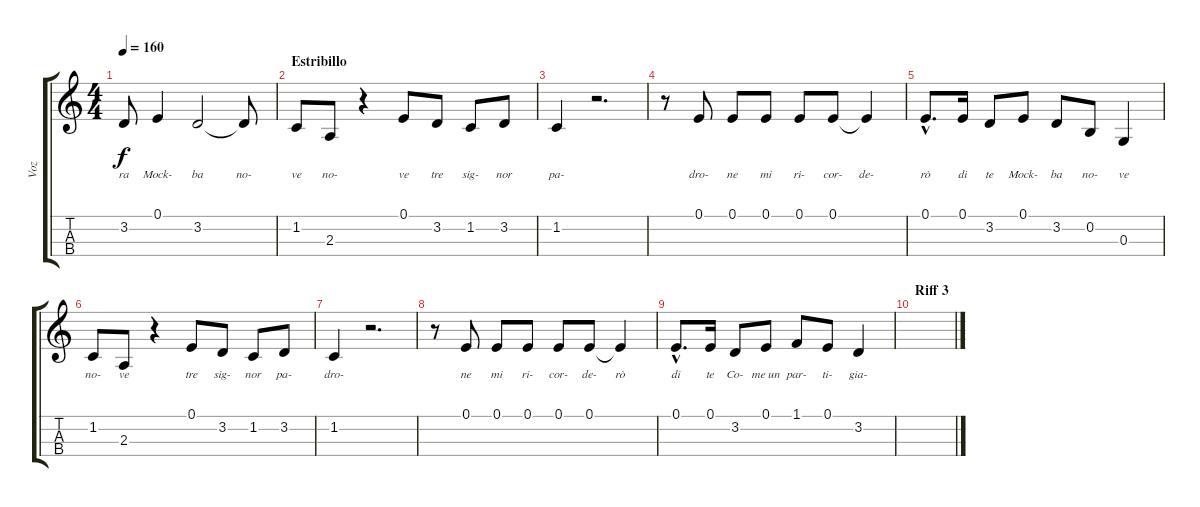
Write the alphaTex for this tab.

\track ("Voz" "Voz") {instrument piccolo}
\staff {score tabs}
\tuning (E4 B3 G3 D3) {hide}
\ts (4 4)
\tempo 160
\clef g2
\ks c
3.2.8{lyrics (0 "ra") lyrics (1 "") lyrics (2 "") lyrics (3 "") lyrics (4 "") dy f} 0.1.4{lyrics (0 "Mock-") lyrics (1 "") lyrics (2 "") lyrics (3 "") lyrics (4 "")} 3.2.2{lyrics (0 "ba") lyrics (1 "") lyrics (2 "") lyrics (3 "") lyrics (4 "")} 3.2{t}.8{lyrics (0 "no-") lyrics (1 "") lyrics (2 "") lyrics (3 "") lyrics (4 "")} |
\section ("" "Estribillo")
1.2.8{lyrics (0 "ve") lyrics (1 "") lyrics (2 "") lyrics (3 "") lyrics (4 "")} 2.3.8{lyrics (0 "no-") lyrics (1 "") lyrics (2 "") lyrics (3 "") lyrics (4 "")} r.4 0.1.8{lyrics (0 "ve") lyrics (1 "") lyrics (2 "") lyrics (3 "") lyrics (4 "")} 3.2.8{lyrics (0 "tre") lyrics (1 "") lyrics (2 "") lyrics (3 "") lyrics (4 "")} 1.2.8{lyrics (0 "sig-") lyrics (1 "") lyrics (2 "") lyrics (3 "") lyrics (4 "")} 3.2.8{lyrics (0 "nor") lyrics (1 "") lyrics (2 "") lyrics (3 "") lyrics (4 "")} |
1.2.4{lyrics (0 "pa-") lyrics (1 "") lyrics (2 "") lyrics (3 "") lyrics (4 "")} r.2{d} |
r.8 0.1.8{lyrics (0 "dro-") lyrics (1 "") lyrics (2 "") lyrics (3 "") lyrics (4 "")} 0.1.8{lyrics (0 "ne") lyrics (1 "") lyrics (2 "") lyrics (3 "") lyrics (4 "")} 0.1.8{lyrics (0 "mi") lyrics (1 "") lyrics (2 "") lyrics (3 "") lyrics (4 "")} 0.1.8{lyrics (0 "ri-") lyrics (1 "") lyrics (2 "") lyrics (3 "") lyrics (4 "")} 0.1.8{lyrics (0 "cor-") lyrics (1 "") lyrics (2 "") lyrics (3 "") lyrics (4 "")} 0.1{t}.4{lyrics (0 "de-") lyrics (1 "") lyrics (2 "") lyrics (3 "") lyrics (4 "")} |
0.1{hac}.8{d lyrics (0 "rò") lyrics (1 "") lyrics (2 "") lyrics (3 "") lyrics (4 "")} 0.1.16{lyrics (0 "di") lyrics (1 "") lyrics (2 "") lyrics (3 "") lyrics (4 "")} 3.2.8{lyrics (0 "te") lyrics (1 "") lyrics (2 "") lyrics (3 "") lyrics (4 "")} 0.1.8{lyrics (0 "Mock-") lyrics (1 "") lyrics (2 "") lyrics (3 "") lyrics (4 "")} 3.2.8{lyrics (0 "ba") lyrics (1 "") lyrics (2 "") lyrics (3 "") lyrics (4 "")} 0.2.8{lyrics (0 "no-") lyrics (1 "") lyrics (2 "") lyrics (3 "") lyrics (4 "")} 0.3.4{lyrics (0 "ve") lyrics (1 "") lyrics (2 "") lyrics (3 "") lyrics (4 "")} |
1.2.8{lyrics (0 "no-") lyrics (1 "") lyrics (2 "") lyrics (3 "") lyrics (4 "")} 2.3.8{lyrics (0 "ve") lyrics (1 "") lyrics (2 "") lyrics (3 "") lyrics (4 "")} r.4 0.1.8{lyrics (0 "tre") lyrics (1 "") lyrics (2 "") lyrics (3 "") lyrics (4 "")} 3.2.8{lyrics (0 "sig-") lyrics (1 "") lyrics (2 "") lyrics (3 "") lyrics (4 "")} 1.2.8{lyrics (0 "nor") lyrics (1 "") lyrics (2 "") lyrics (3 "") lyrics (4 "")} 3.2.8{lyrics (0 "pa-") lyrics (1 "") lyrics (2 "") lyrics (3 "") lyrics (4 "")} |
1.2.4{lyrics (0 "dro-") lyrics (1 "") lyrics (2 "") lyrics (3 "") lyrics (4 "")} r.2{d} |
r.8 0.1.8{lyrics (0 "ne") lyrics (1 "") lyrics (2 "") lyrics (3 "") lyrics (4 "")} 0.1.8{lyrics (0 "mi") lyrics (1 "") lyrics (2 "") lyrics (3 "") lyrics (4 "")} 0.1.8{lyrics (0 "ri-") lyrics (1 "") lyrics (2 "") lyrics (3 "") lyrics (4 "")} 0.1.8{lyrics (0 "cor-") lyrics (1 "") lyrics (2 "") lyrics (3 "") lyrics (4 "")} 0.1.8{lyrics (0 "de-") lyrics (1 "") lyrics (2 "") lyrics (3 "") lyrics (4 "")} 0.1{t}.4{lyrics (0 "rò") lyrics (1 "") lyrics (2 "") lyrics (3 "") lyrics (4 "")} |
0.1{hac}.8{d lyrics (0 "di") lyrics (1 "") lyrics (2 "") lyrics (3 "") lyrics (4 "")} 0.1.16{lyrics (0 "te") lyrics (1 "") lyrics (2 "") lyrics (3 "") lyrics (4 "")} 3.2.8{lyrics (0 "Co-") lyrics (1 "") lyrics (2 "") lyrics (3 "") lyrics (4 "")} 0.1.8{lyrics (0 "me un") lyrics (1 "") lyrics (2 "") lyrics (3 "") lyrics (4 "")} 1.1.8{lyrics (0 "par-") lyrics (1 "") lyrics (2 "") lyrics (3 "") lyrics (4 "")} 0.1.8{lyrics (0 "ti-") lyrics (1 "") lyrics (2 "") lyrics (3 "") lyrics (4 "")} 3.2.4{lyrics (0 "gia-") lyrics (1 "") lyrics (2 "") lyrics (3 "") lyrics (4 "")} |
\section ("" "Riff 3")
